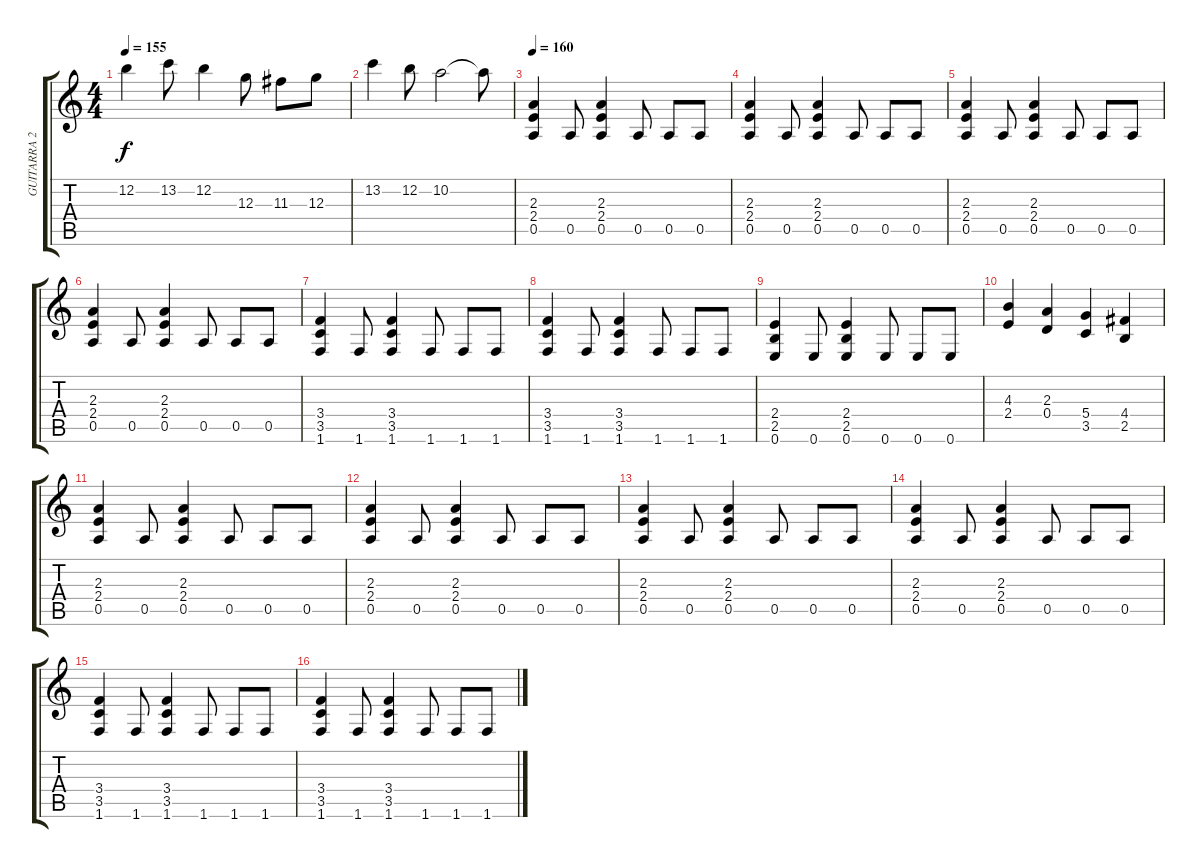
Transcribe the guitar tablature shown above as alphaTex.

\track ("GUITARRA 2" "GUITARRA 2") {instrument distortionguitar}
\staff {score tabs}
\tuning (E4 B3 G3 D3 A2 E2) {hide}
\ts (4 4)
\tempo 155
\clef g2
\ks c
12.2.4{dy f} 13.2.8 12.2.4 12.3.8 11.3.8 12.3.8 |
13.2.4 12.2.8 10.2.2 10.2{t}.8 |
\tempo 160
(2.3 2.4 0.5).4 0.5.8 (2.3 2.4 0.5).4 0.5.8 0.5.8 0.5.8 |
(2.3 2.4 0.5).4 0.5.8 (2.3 2.4 0.5).4 0.5.8 0.5.8 0.5.8 |
(2.3 2.4 0.5).4 0.5.8 (2.3 2.4 0.5).4 0.5.8 0.5.8 0.5.8 |
(2.3 2.4 0.5).4 0.5.8 (2.3 2.4 0.5).4 0.5.8 0.5.8 0.5.8 |
(3.4 3.5 1.6).4 1.6.8 (3.4 3.5 1.6).4 1.6.8 1.6.8 1.6.8 |
(3.4 3.5 1.6).4 1.6.8 (3.4 3.5 1.6).4 1.6.8 1.6.8 1.6.8 |
(2.4 2.5 0.6).4 0.6.8 (2.4 2.5 0.6).4 0.6.8 0.6.8 0.6.8 |
(4.3 2.4).4 (2.3 0.4).4 (5.4 3.5).4 (4.4 2.5).4 |
(2.3 2.4 0.5).4 0.5.8 (2.3 2.4 0.5).4 0.5.8 0.5.8 0.5.8 |
(2.3 2.4 0.5).4 0.5.8 (2.3 2.4 0.5).4 0.5.8 0.5.8 0.5.8 |
(2.3 2.4 0.5).4 0.5.8 (2.3 2.4 0.5).4 0.5.8 0.5.8 0.5.8 |
(2.3 2.4 0.5).4 0.5.8 (2.3 2.4 0.5).4 0.5.8 0.5.8 0.5.8 |
(3.4 3.5 1.6).4 1.6.8 (3.4 3.5 1.6).4 1.6.8 1.6.8 1.6.8 |
(3.4 3.5 1.6).4 1.6.8 (3.4 3.5 1.6).4 1.6.8 1.6.8 1.6.8
